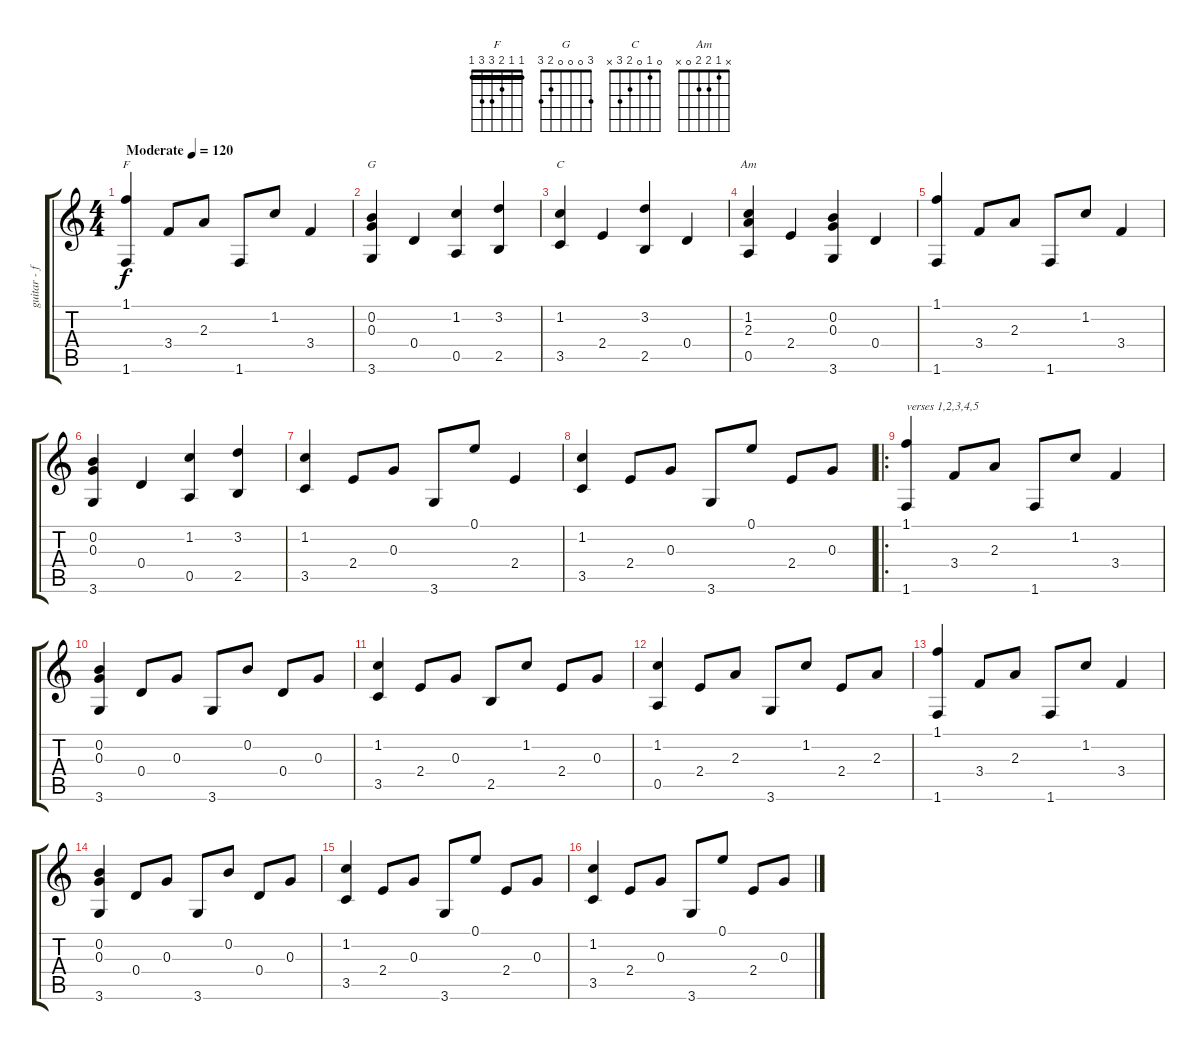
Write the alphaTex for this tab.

\track ("guitar - finger picking" "guitar - f") {instrument acousticguitarsteel}
\staff {score tabs}
\tuning (E4 B3 G3 D3 A2 E2) {hide}
\chord ("F" 1 1 2 3 3 1) {barre 1}
\chord ("G" 3 0 0 0 2 3)
\chord ("C" 0 1 0 2 3 x)
\chord ("Am" x 1 2 2 0 x)
\ts (4 4)
\tempo (120 "Moderate")
\clef g2
\ks c
(1.1 1.6).4{ch "F" dy f instrument acousticguitarsteel} 3.4.8 2.3.8 1.6.8 1.2.8 3.4.4 |
(0.2 0.3 3.6).4{ch "G"} 0.4.4 (1.2 0.5).4 (3.2 2.5).4 |
(1.2 3.5).4{ch "C"} 2.4.4 (3.2 2.5).4 0.4.4 |
(1.2 2.3 0.5).4{ch "Am"} 2.4.4 (0.2 0.3 3.6).4 0.4.4 |
(1.1 1.6).4 3.4.8 2.3.8 1.6.8 1.2.8 3.4.4 |
(0.2 0.3 3.6).4 0.4.4 (1.2 0.5).4 (3.2 2.5).4 |
(1.2 3.5).4 2.4.8 0.3.8 3.6.8 0.1.8 2.4.4 |
(1.2 3.5).4 2.4.8 0.3.8 3.6.8 0.1.8 2.4.8 0.3.8 |
\ro
(1.1 1.6).4{txt "verses 1,2,3,4,5"} 3.4.8 2.3.8 1.6.8 1.2.8 3.4.4 |
(0.2 0.3 3.6).4 0.4.8 0.3.8 3.6.8 0.2.8 0.4.8 0.3.8 |
(1.2 3.5).4 2.4.8 0.3.8 2.5.8 1.2.8 2.4.8 0.3.8 |
(1.2 0.5).4 2.4.8 2.3.8 3.6.8 1.2.8 2.4.8 2.3.8 |
(1.1 1.6).4 3.4.8 2.3.8 1.6.8 1.2.8 3.4.4 |
(0.2 0.3 3.6).4 0.4.8 0.3.8 3.6.8 0.2.8 0.4.8 0.3.8 |
(1.2 3.5).4 2.4.8 0.3.8 3.6.8 0.1.8 2.4.8 0.3.8 |
(1.2 3.5).4 2.4.8 0.3.8 3.6.8 0.1.8 2.4.8 0.3.8
